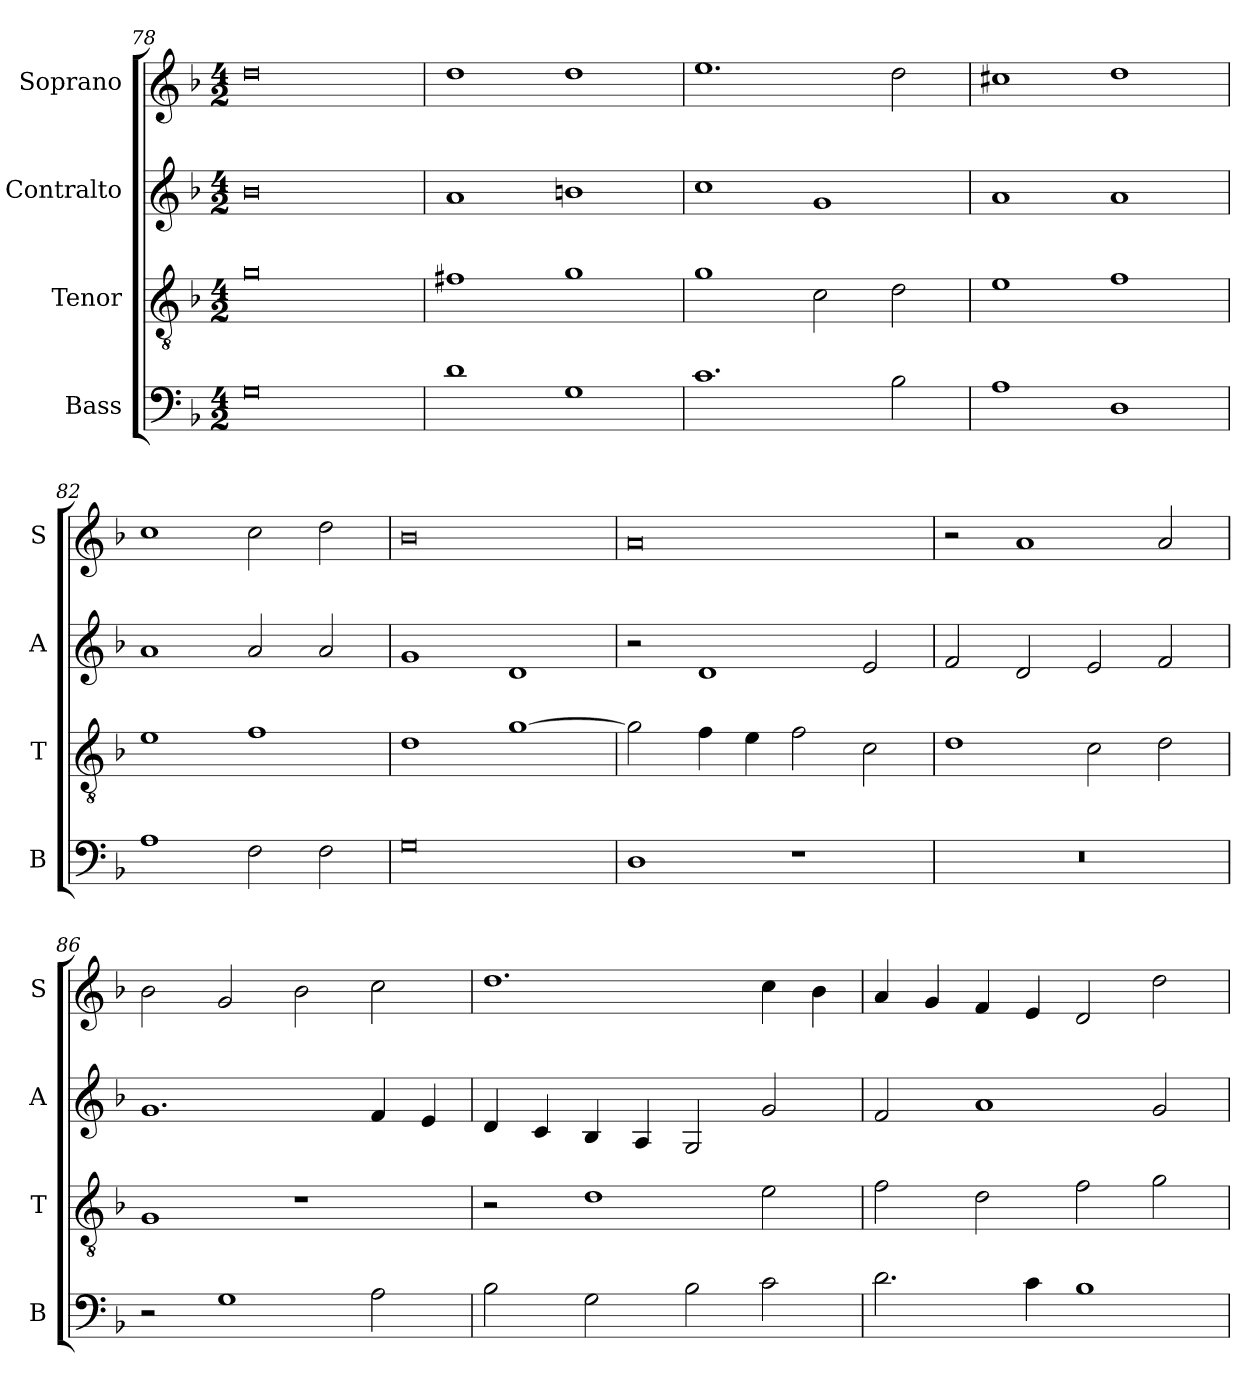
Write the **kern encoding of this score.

**kern	**kern	**kern	**kern
*part4	*part3	*part2	*part1
*staff4	*staff3	*staff2	*staff1
*I"Bass	*I"Tenor	*I"Contralto	*I"Soprano
*I'B	*I'T	*I'A	*I'S
*clefF4	*clefGv2	*clefG2	*clefG2
*k[b-]	*k[b-]	*k[b-]	*k[b-]
*G:dor	*G:dor	*G:dor	*G:dor
*M4/2	*M4/2	*M4/2	*M4/2
=78	=78	=78	=78
0G	0g	0b-	0dd
=79	=79	=79	=79
1d	1f#X	1a	1dd
1G	1g	1bn	1dd
=80	=80	=80	=80
1.c	1g	1cc	1.ee
.	2c	1g	.
2B-	2d	.	2dd
=81	=81	=81	=81
1A	1e	1a	1cc#X
1D	1f	1a	1dd
=82	=82	=82	=82
1A	1e	1a	1cc
2F	1f	2a	2cc
2F	.	2a	2dd
=83	=83	=83	=83
0G	1d	1g	0b-
.	[1g	1d	.
=84	=84	=84	=84
1D	2g]	2r	0a
.	4f	1d	.
.	4e	.	.
1r	2f	.	.
.	2c	2e	.
=85	=85	=85	=85
0r	1d	2f	2r
.	.	2d	1a
.	2c	2e	.
.	2d	2f	2a
=86	=86	=86	=86
2r	1G	1.g	2b-
1G	.	.	2g
.	1r	.	2b-
2A	.	4f	2cc
.	.	4e	.
=87	=87	=87	=87
2B-	2r	4d	1.dd
.	.	4c	.
2G	1d	4B-	.
.	.	4A	.
2B-	.	2G	.
2c	2e	2g	4cc
.	.	.	4b-
=88	=88	=88	=88
2.d	2f	2f	4a
.	.	.	4g
.	2d	1a	4f
4c	.	.	4e
1B-	2f	.	2d
.	2g	2g	2dd
=	=	=	=
*-	*-	*-	*-
